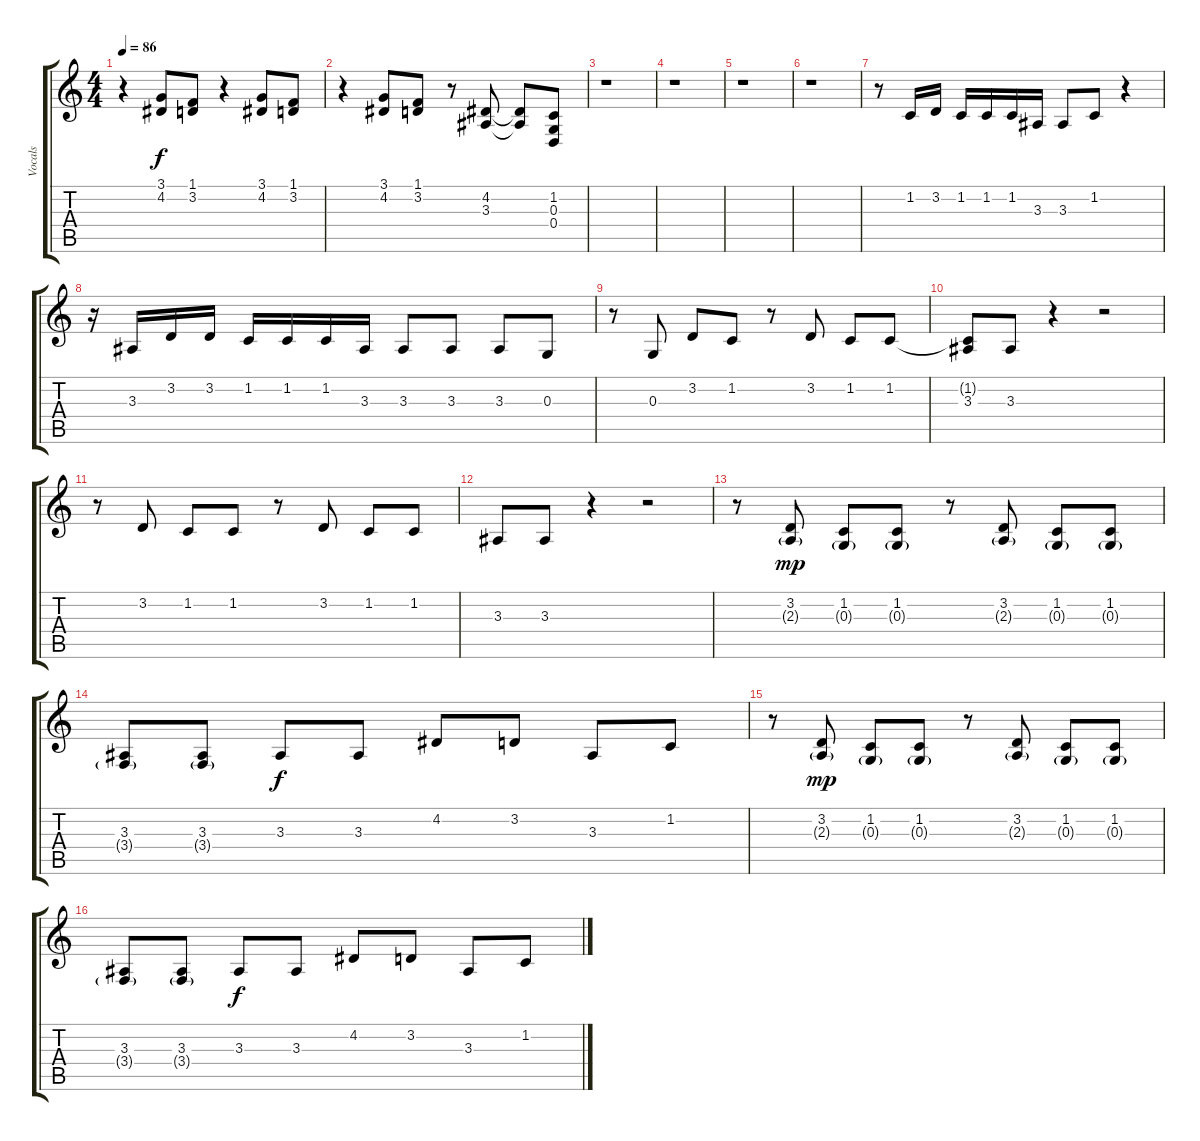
\track ("Vocals" "Vocals") {instrument tangoaccordion}
\staff {score tabs}
\tuning (E4 B3 G3 D3 A2 E2) {hide}
\ts (4 4)
\tempo 86
\clef g2
\ks c
r.4{dy f} (3.1 4.2).8 (1.1 3.2).8 r.4 (3.1 4.2).8 (1.1 3.2).8 |
r.4 (3.1 4.2).8 (1.1 3.2).8 r.8 (4.2 3.3).8 (4.2{t} 3.3{t}).8 (1.2 0.3 0.4).8 |
r.1 |
r.1 |
r.1 |
r.1 |
r.8 1.2.16 3.2.16 1.2.16 1.2.16 1.2.16 3.3.16 3.3.8 1.2.8 r.4 |
r.16 3.3.16 3.2.16 3.2.16 1.2.16 1.2.16 1.2.16 3.3.16 3.3.8 3.3.8 3.3.8 0.3.8 |
r.8 0.3.8 3.2.8 1.2.8 r.8 3.2.8 1.2.8 1.2.8 |
(1.2{t} 3.3).8 3.3.8 r.4 r.2 |
r.8 3.2.8 1.2.8 1.2.8 r.8 3.2.8 1.2.8 1.2.8 |
3.3.8 3.3.8 r.4 r.2 |
r.8 (3.2 2.3{g}).8{dy mp} (1.2 0.3{g}).8 (1.2 0.3{g}).8 r.8 (3.2 2.3{g}).8 (1.2 0.3{g}).8 (1.2 0.3{g}).8 |
(3.3 3.4{g}).8 (3.3 3.4{g}).8 3.3.8{dy f} 3.3.8 4.2.8 3.2.8 3.3.8 1.2.8 |
r.8 (3.2 2.3{g}).8{dy mp} (1.2 0.3{g}).8 (1.2 0.3{g}).8 r.8 (3.2 2.3{g}).8 (1.2 0.3{g}).8 (1.2 0.3{g}).8 |
(3.3 3.4{g}).8 (3.3 3.4{g}).8 3.3.8{dy f} 3.3.8 4.2.8 3.2.8 3.3.8 1.2.8
